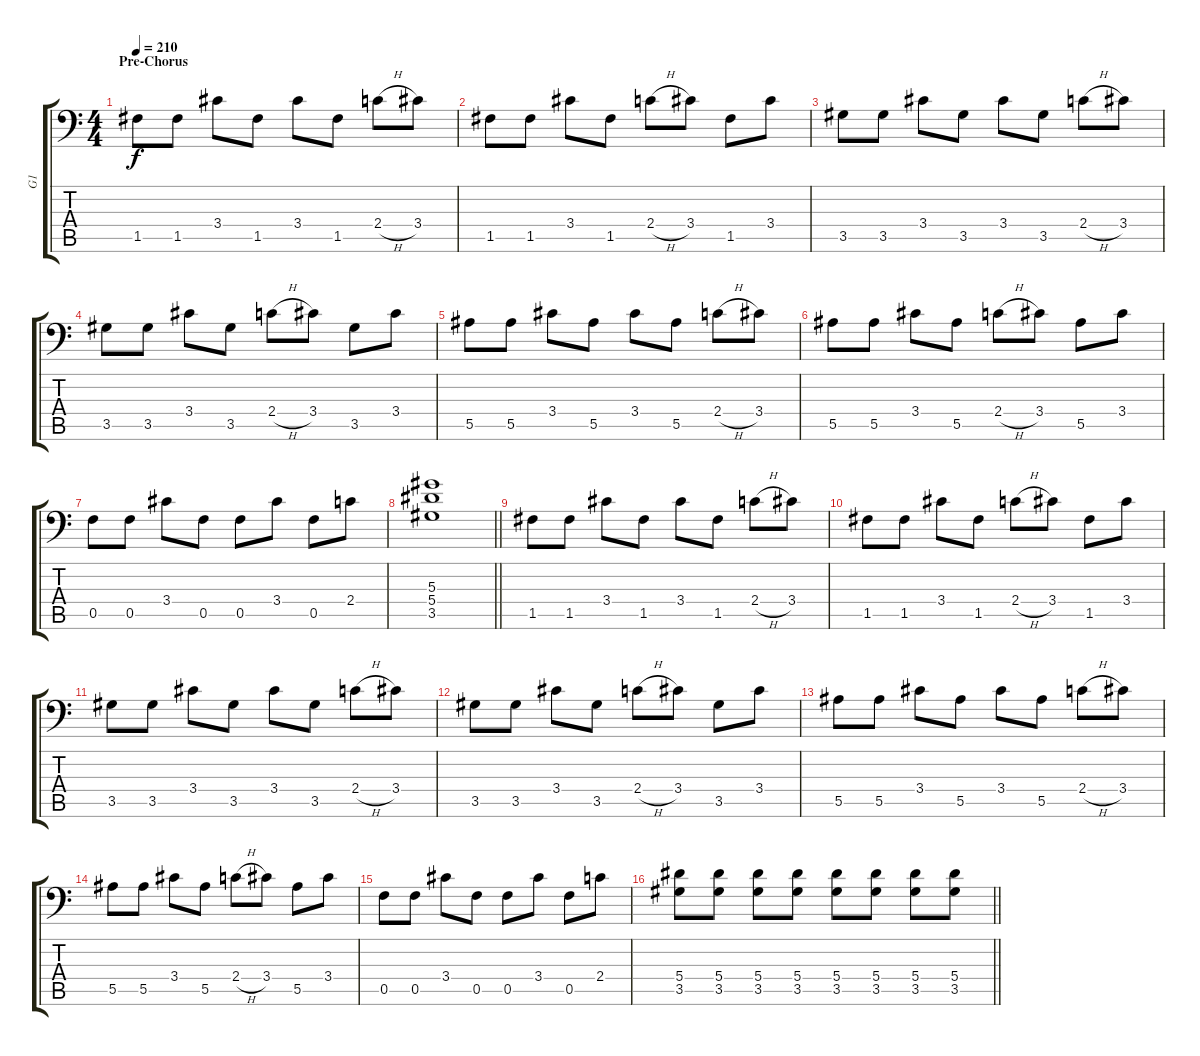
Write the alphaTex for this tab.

\track ("G1" "G1") {solo instrument distortionguitar}
\staff {score tabs}
\tuning (C4 G3 Eb3 Bb2 F2 Bb1) {hide}
\ts (4 4)
\section ("" "Pre-Chorus")
\tempo 210
\clef f4
\ks c
1.5.8{dy f} 1.5.8 3.4.8 1.5.8 3.4.8 1.5.8 2.4{h}.8 3.4.8 |
1.5.8 1.5.8 3.4.8 1.5.8 2.4{h}.8 3.4.8 1.5.8 3.4.8 |
3.5.8 3.5.8 3.4.8 3.5.8 3.4.8 3.5.8 2.4{h}.8 3.4.8 |
3.5.8 3.5.8 3.4.8 3.5.8 2.4{h}.8 3.4.8 3.5.8 3.4.8 |
5.5.8 5.5.8 3.4.8 5.5.8 3.4.8 5.5.8 2.4{h}.8 3.4.8 |
5.5.8 5.5.8 3.4.8 5.5.8 2.4{h}.8 3.4.8 5.5.8 3.4.8 |
0.5.8 0.5.8 3.4.8 0.5.8 0.5.8 3.4.8 0.5.8 2.4.8 |
\barLineRight lightlight
(5.3 5.4 3.5).1 |
1.5.8 1.5.8 3.4.8 1.5.8 3.4.8 1.5.8 2.4{h}.8 3.4.8 |
1.5.8 1.5.8 3.4.8 1.5.8 2.4{h}.8 3.4.8 1.5.8 3.4.8 |
3.5.8 3.5.8 3.4.8 3.5.8 3.4.8 3.5.8 2.4{h}.8 3.4.8 |
3.5.8 3.5.8 3.4.8 3.5.8 2.4{h}.8 3.4.8 3.5.8 3.4.8 |
5.5.8 5.5.8 3.4.8 5.5.8 3.4.8 5.5.8 2.4{h}.8 3.4.8 |
5.5.8 5.5.8 3.4.8 5.5.8 2.4{h}.8 3.4.8 5.5.8 3.4.8 |
0.5.8 0.5.8 3.4.8 0.5.8 0.5.8 3.4.8 0.5.8 2.4.8 |
\barLineRight lightlight
(5.4 3.5).8 (5.4 3.5).8 (5.4 3.5).8 (5.4 3.5).8 (5.4 3.5).8 (5.4 3.5).8 (5.4 3.5).8 (5.4 3.5).8
